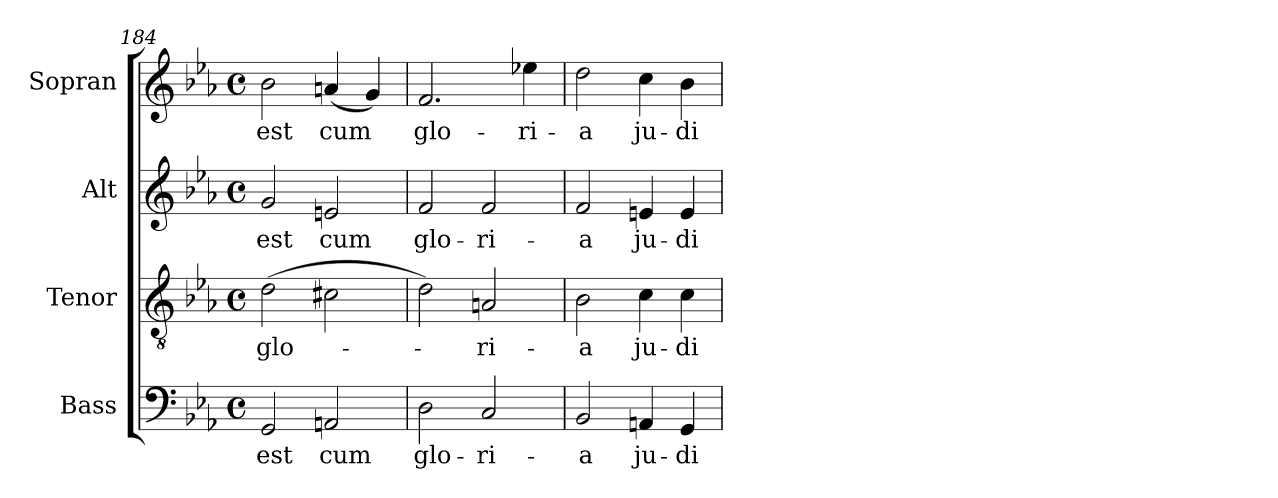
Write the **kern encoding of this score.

**kern	**text	**kern	**text	**kern	**text	**kern	**text
*part4	*part4	*part3	*part3	*part2	*part2	*part1	*part1
*staff4	*staff4	*staff3	*staff3	*staff2	*staff2	*staff1	*staff1
*I"Bass	*	*I"Tenor	*	*I"Alt	*	*I"Sopran	*
*I'B.	*	*I'T.	*	*I'A.	*	*I'S.	*
!!LO:LB:g=z
*clefF4	*	*clefGv2	*	*clefG2	*	*clefG2	*
*k[b-e-a-]	*	*k[b-e-a-]	*	*k[b-e-a-]	*	*k[b-e-a-]	*
*E-:	*	*E-:	*	*E-:	*	*E-:	*
*M4/4	*	*M4/4	*	*M4/4	*	*M4/4	*
*met(c)	*	*met(c)	*	*met(c)	*	*met(c)	*
=184	=184	=184	=184	=184	=184	=184	=184
!	!LO:LY:b	!	!LO:LY:b	!	!LO:LY:b	!	!LO:LY:b
2GG/	est	(>2d\	glo-	2g/	est	2b-\	est
!	!LO:LY:b	!	!	!	!LO:LY:b	!	!LO:LY:b
2AAn/	cum	2c#X\	.	2en/	cum	(<4an/	cum
.	.	.	.	.	.	4g/)	.
=185	=185	=185	=185	=185	=185	=185	=185
!	!LO:LY:b	!	!	!	!LO:LY:b	!	!LO:LY:b
2D\	glo-	2d\)	.	2f/	glo-	2.f/	glo-
!	!LO:LY:b	!	!LO:LY:b	!	!LO:LY:b	!	!
2C/	-ri-	2An/	-ri-	2f/	-ri-	.	.
!	!	!	!	!	!	!	!LO:LY:b
.	.	.	.	.	.	4ee-X\	-ri-
=186	=186	=186	=186	=186	=186	=186	=186
!	!LO:LY:b	!	!LO:LY:b	!	!LO:LY:b	!	!LO:LY:b
2BB-/	-a	2B-\	-a	2f/	-a	2dd\	-a
!	!LO:LY:b	!	!LO:LY:b	!	!LO:LY:b	!	!LO:LY:b
4AAn/	ju-	4c\	ju-	4en/	ju-	4cc\	ju-
!	!LO:LY:b	!	!LO:LY:b	!	!LO:LY:b	!	!LO:LY:b
4GG/	-di-	4c\	-di-	4e/	-di-	4b-\	-di-
=	=	=	=	=	=	=	=
*-	*-	*-	*-	*-	*-	*-	*-
